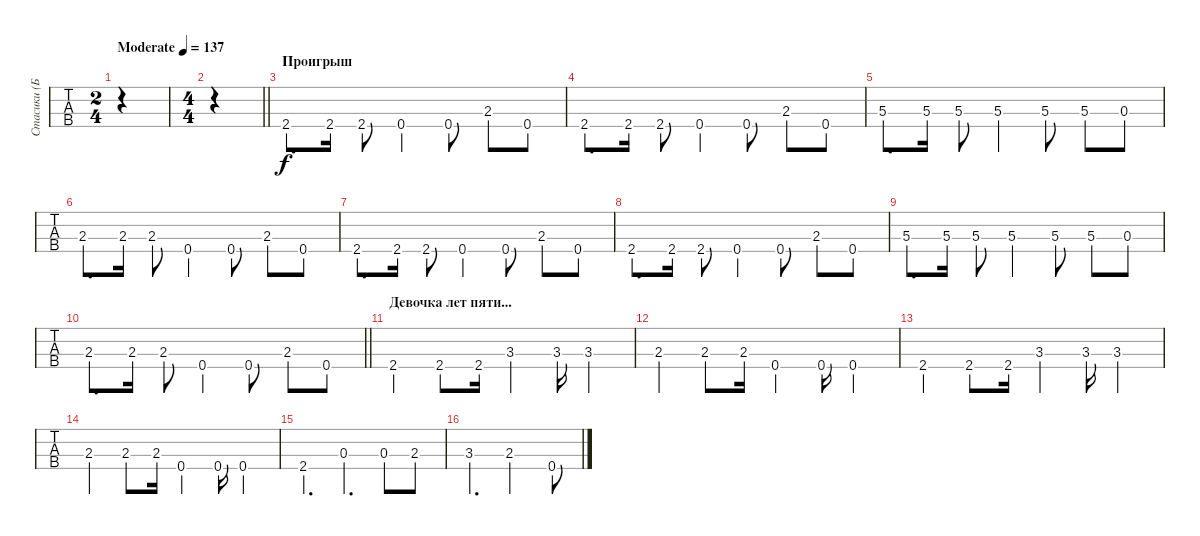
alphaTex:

\track ("Стасики (Бас)" "Стасики (Б") {instrument electricbassfinger}
\staff {tabs}
\tuning (G2 D2 A1 E1) {hide}
\ts (2 4)
\tempo (137 "Moderate")
\clef f4
\ks c
|
\ts (4 4)
\barLineRight lightlight
|
\section ("" "Проигрыш")
2.4.8{d} 2.4.16 2.4.8 0.4.4 0.4.8 2.3.8 0.4.8 |
2.4.8{d} 2.4.16 2.4.8 0.4.4 0.4.8 2.3.8 0.4.8 |
5.3.8{d} 5.3.16 5.3.8 5.3.4 5.3.8 5.3.8 0.3.8 |
2.3.8{d} 2.3.16 2.3.8 0.4.4 0.4.8 2.3.8 0.4.8 |
2.4.8{d} 2.4.16 2.4.8 0.4.4 0.4.8 2.3.8 0.4.8 |
2.4.8{d} 2.4.16 2.4.8 0.4.4 0.4.8 2.3.8 0.4.8 |
5.3.8{d} 5.3.16 5.3.8 5.3.4 5.3.8 5.3.8 0.3.8 |
\barLineRight lightlight
2.3.8{d} 2.3.16 2.3.8 0.4.4 0.4.8 2.3.8 0.4.8 |
\section ("" "Девочка лет пяти...")
2.4.4 2.4.8 2.4.16 3.3.4 3.3.16 3.3.4 |
2.3.4 2.3.8 2.3.16 0.4.4 0.4.16 0.4.4 |
2.4.4 2.4.8 2.4.16 3.3.4 3.3.16 3.3.4 |
2.3.4 2.3.8 2.3.16 0.4.4 0.4.16 0.4.4 |
2.4.4{d} 0.3.4{d} 0.3.8 2.3.8 |
3.3.4{d} 2.3.2 0.4.8
